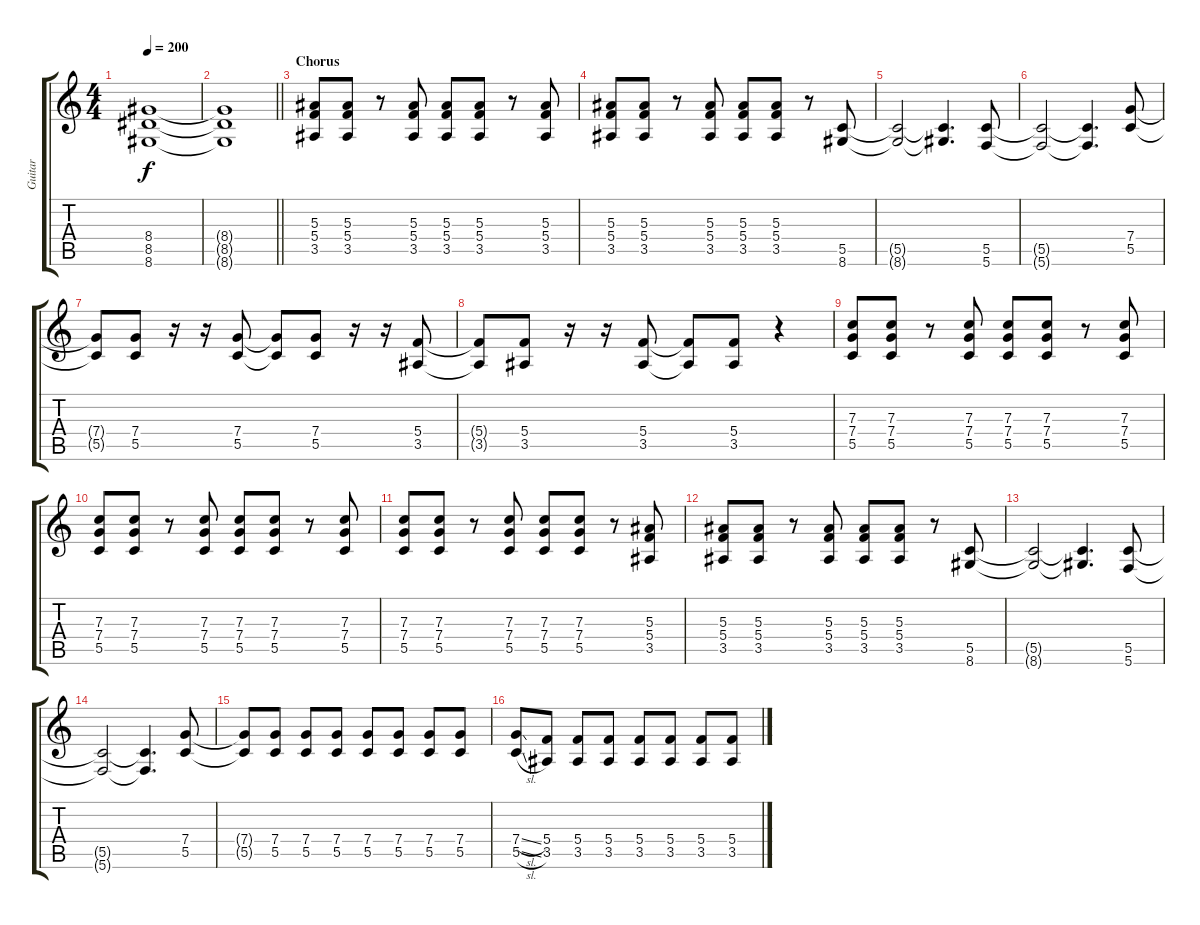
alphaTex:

\track ("Guitar" "Guitar") {instrument distortionguitar}
\staff {score tabs}
\tuning (D4 A3 F3 C3 G2 C2) {hide}
\ts (4 4)
\tempo 200
\clef g2
\ks c
(8.4{t} 8.5{t} 8.6{t}).1{dy f} |
\barLineRight lightlight
(8.4{t} 8.5{t} 8.6{t}).1 |
\section ("" "Chorus")
(5.3 5.4 3.5).8 (5.3 5.4 3.5).8 r.8 (5.3 5.4 3.5).8 (5.3 5.4 3.5).8 (5.3 5.4 3.5).8 r.8 (5.3 5.4 3.5).8 |
(5.3 5.4 3.5).8 (5.3 5.4 3.5).8 r.8 (5.3 5.4 3.5).8 (5.3 5.4 3.5).8 (5.3 5.4 3.5).8 r.8 (5.5 8.6).8 |
(5.5{t} 8.6{t}).2 (5.5{t} 8.6{t}).4{d} (5.5 5.6).8 |
(5.5{t} 5.6{t}).2 (5.5{t} 5.6{t}).4{d} (7.4 5.5).8 |
(7.4{t} 5.5{t}).8 (7.4 5.5).8 r.16 r.16 (7.4 5.5).8 (7.4{t} 5.5{t}).8 (7.4 5.5).8 r.16 r.16 (5.4 3.5).8 |
(5.4{t} 3.5{t}).8 (5.4 3.5).8 r.16 r.16 (5.4 3.5).8 (5.4{t} 3.5{t}).8 (5.4 3.5).8 r.4 |
(7.3 7.4 5.5).8 (7.3 7.4 5.5).8 r.8 (7.3 7.4 5.5).8 (7.3 7.4 5.5).8 (7.3 7.4 5.5).8 r.8 (7.3 7.4 5.5).8 |
(7.3 7.4 5.5).8 (7.3 7.4 5.5).8 r.8 (7.3 7.4 5.5).8 (7.3 7.4 5.5).8 (7.3 7.4 5.5).8 r.8 (7.3 7.4 5.5).8 |
(7.3 7.4 5.5).8 (7.3 7.4 5.5).8 r.8 (7.3 7.4 5.5).8 (7.3 7.4 5.5).8 (7.3 7.4 5.5).8 r.8 (5.3 5.4 3.5).8 |
(5.3 5.4 3.5).8 (5.3 5.4 3.5).8 r.8 (5.3 5.4 3.5).8 (5.3 5.4 3.5).8 (5.3 5.4 3.5).8 r.8 (5.5 8.6).8 |
(5.5{t} 8.6{t}).2 (5.5{t} 8.6{t}).4{d} (5.5 5.6).8 |
(5.5{t} 5.6{t}).2 (5.5{t} 5.6{t}).4{d} (7.4 5.5).8 |
(7.4{t} 5.5{t}).8 (7.4 5.5).8 (7.4 5.5).8 (7.4 5.5).8 (7.4 5.5).8 (7.4 5.5).8 (7.4 5.5).8 (7.4 5.5).8 |
(7.4{sl} 5.5{sl}).8 (5.4 3.5).8 (5.4 3.5).8 (5.4 3.5).8 (5.4 3.5).8 (5.4 3.5).8 (5.4 3.5).8 (5.4 3.5).8
